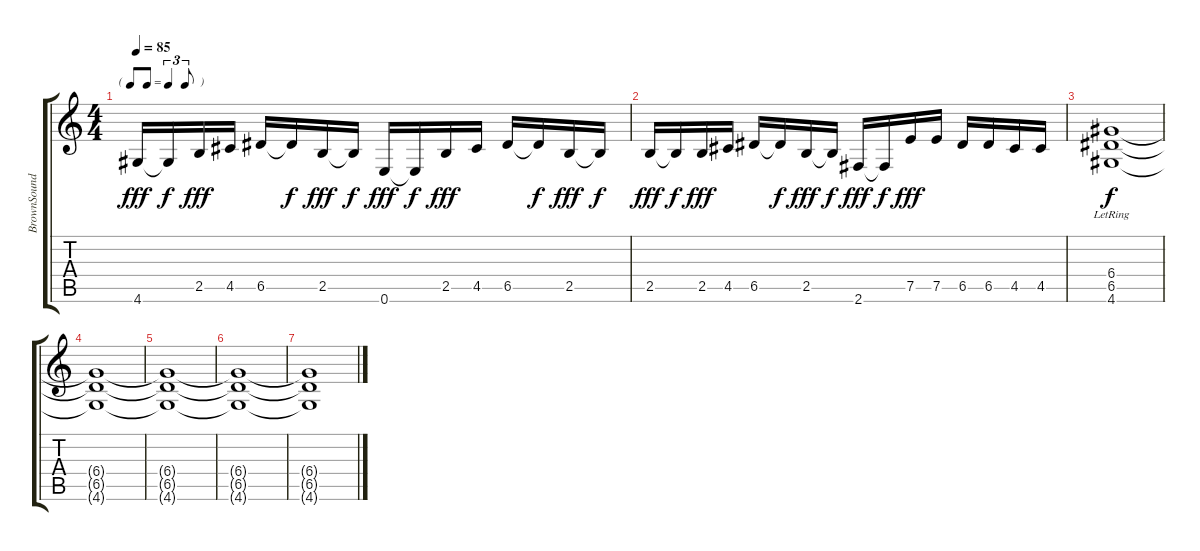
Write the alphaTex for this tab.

\track ("BrownSound" "BrownSound") {instrument distortionguitar}
\staff {score tabs}
\tuning (E4 B3 G3 D3 A2 E2) {hide}
\ts (4 4)
\tf triplet8th
\tempo 85
\clef g2
\ks c
4.6.16{dy fff} 4.6{t}.16{dy f} 2.5.16{dy fff} 4.5.16 6.5.16 6.5{t}.16{dy f} 2.5.16{dy fff} 2.5{t}.16{dy f} 0.6.16{dy fff} 0.6{t}.16{dy f} 2.5.16{dy fff} 4.5.16 6.5.16 6.5{t}.16{dy f} 2.5.16{dy fff} 2.5{t}.16{dy f} |
2.5.16{dy fff} 2.5{t}.16{dy f} 2.5.16{dy fff} 4.5.16 6.5.16 6.5{t}.16{dy f} 2.5.16{dy fff} 2.5{t}.16{dy f} 2.6.16{dy fff} 2.6{t}.16{dy f} 7.5.16{dy fff} 7.5.16 6.5.16 6.5.16 4.5.16 4.5.16 |
(6.4{lr} 6.5 4.6).1{dy f} |
(6.4{t} 6.5{t} 4.6{t}).1 |
(6.4{t} 6.5{t} 4.6{t}).1 |
(6.4{t} 6.5{t} 4.6{t}).1 |
(6.4{t} 6.5{t} 4.6{t}).1
